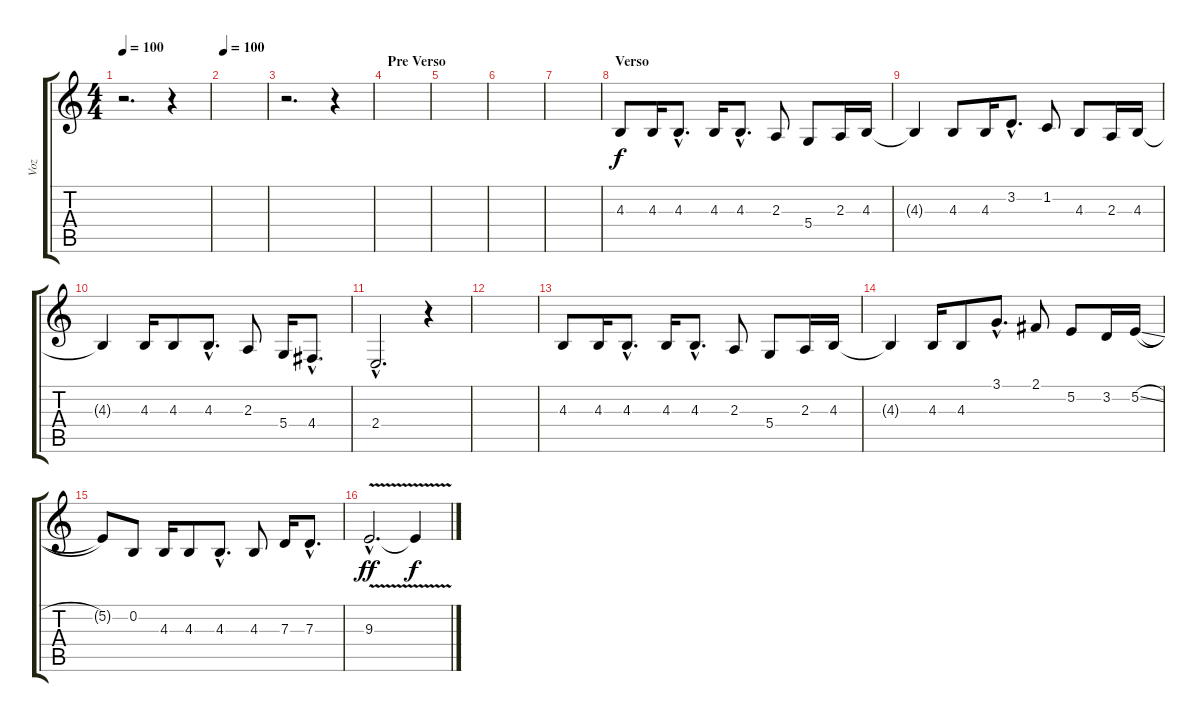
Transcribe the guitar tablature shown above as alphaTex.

\track ("Voz" "Voz") {instrument lead8bassandlead}
\staff {score tabs}
\tuning (E4 B3 G3 D3 A2 E2) {hide}
\ts (4 4)
\tempo 100
\clef g2
\ks c
r.2{d dy f} r.4 |
\tempo 100
|
r.2{d} r.4 |
\section ("" "Pre Verso")
|
|
|
|
\section ("" "Verso ")
4.3.8 4.3.16 4.3{hac}.8{d} 4.3.16 4.3{hac}.8{d} 2.3.8 5.4.8 2.3.16 4.3.16 |
4.3{t}.4 4.3.8 4.3.16 3.2{hac}.8{d} 1.2.8 4.3.8 2.3.16 4.3.16 |
4.3{t}.4 4.3.16 4.3.8 4.3{hac}.8{d} 2.3.8 5.4.16 4.4{hac}.8{d} |
2.4{hac}.2{d} r.4 |
|
4.3.8 4.3.16 4.3{hac}.8{d} 4.3.16 4.3{hac}.8{d} 2.3.8 5.4.8 2.3.16 4.3.16 |
4.3{t}.4 4.3.16 4.3.8 3.1{hac}.8{d} 2.1.8 5.2.8 3.2.16 5.2{sl}.16 |
5.2{t}.8 0.2.8 4.3.16 4.3.8 4.3{hac}.8{d} 4.3.8 7.3.16 7.3{hac}.8{d} |
9.3{v hac}.2{d dy ff} 9.3{t}.4{dy f}
